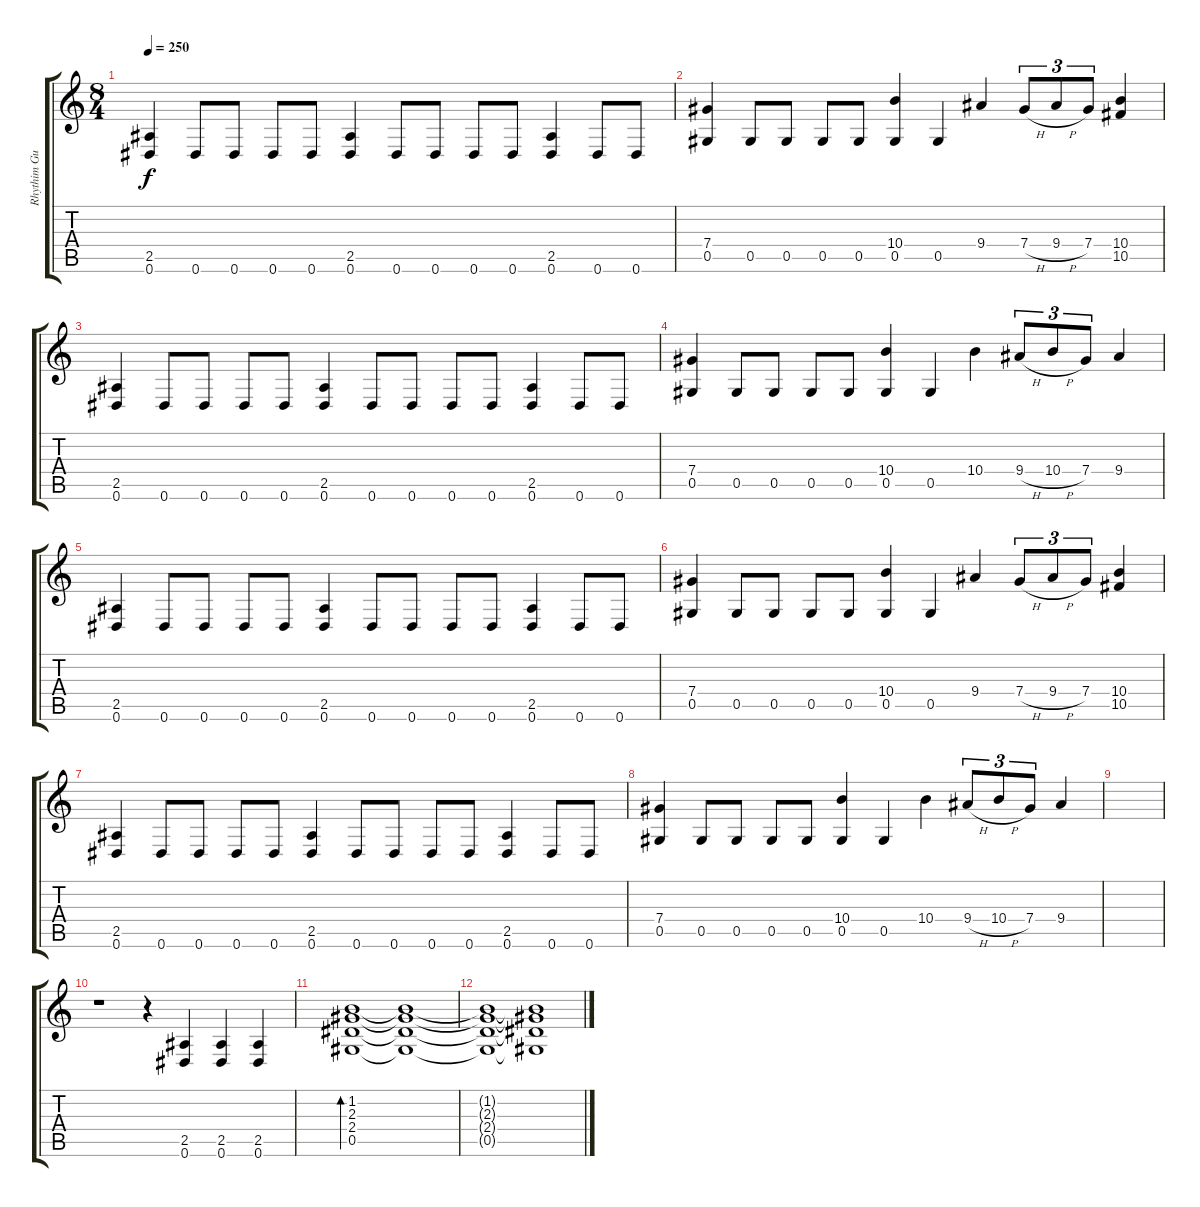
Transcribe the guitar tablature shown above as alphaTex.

\track ("Rhythim Guitar" "Rhythim Gu") {instrument acousticguitarnylon}
\staff {score tabs}
\tuning (Eb4 Bb3 Gb3 Db3 Ab2 Eb2) {hide}
\ts (8 4)
\tempo 250
\clef g2
\ks c
(2.5 0.6).4{dy f instrument electricguitarmuted} 0.6.8 0.6.8 0.6.8 0.6.8 (2.5 0.6).4{instrument distortionguitar} 0.6.8{instrument electricguitarmuted} 0.6.8 0.6.8 0.6.8 (2.5 0.6).4{instrument distortionguitar} 0.6.8{instrument electricguitarmuted} 0.6.8 |
(7.4 0.5).4{instrument distortionguitar} 0.5.8{instrument electricguitarmuted} 0.5.8 0.5.8 0.5.8 (10.4 0.5).4{instrument distortionguitar} 0.5.4{instrument electricguitarmuted} 9.4.4{instrument distortionguitar} 7.4{h}.8{tu (3 2)} 9.4{h}.8{tu (3 2)} 7.4.8{tu (3 2)} (10.4 10.5).4 |
(2.5 0.6).4{instrument electricguitarmuted} 0.6.8 0.6.8 0.6.8 0.6.8 (2.5 0.6).4{instrument distortionguitar} 0.6.8{instrument electricguitarmuted} 0.6.8 0.6.8 0.6.8 (2.5 0.6).4{instrument distortionguitar} 0.6.8{instrument electricguitarmuted} 0.6.8 |
(7.4 0.5).4{instrument distortionguitar} 0.5.8{instrument electricguitarmuted} 0.5.8 0.5.8 0.5.8 (10.4 0.5).4{instrument distortionguitar} 0.5.4{instrument electricguitarmuted} 10.4.4{instrument distortionguitar} 9.4{h}.8{tu (3 2)} 10.4{h}.8{tu (3 2)} 7.4.8{tu (3 2)} 9.4.4 |
(2.5 0.6).4{instrument electricguitarmuted} 0.6.8 0.6.8 0.6.8 0.6.8 (2.5 0.6).4{instrument distortionguitar} 0.6.8{instrument electricguitarmuted} 0.6.8 0.6.8 0.6.8 (2.5 0.6).4{instrument distortionguitar} 0.6.8{instrument electricguitarmuted} 0.6.8 |
(7.4 0.5).4{instrument distortionguitar} 0.5.8{instrument electricguitarmuted} 0.5.8 0.5.8 0.5.8 (10.4 0.5).4{instrument distortionguitar} 0.5.4{instrument electricguitarmuted} 9.4.4{instrument distortionguitar} 7.4{h}.8{tu (3 2)} 9.4{h}.8{tu (3 2)} 7.4.8{tu (3 2)} (10.4 10.5).4 |
(2.5 0.6).4{instrument electricguitarmuted} 0.6.8 0.6.8 0.6.8 0.6.8 (2.5 0.6).4{instrument distortionguitar} 0.6.8{instrument electricguitarmuted} 0.6.8 0.6.8 0.6.8 (2.5 0.6).4{instrument distortionguitar} 0.6.8{instrument electricguitarmuted} 0.6.8 |
(7.4 0.5).4{instrument distortionguitar} 0.5.8{instrument electricguitarmuted} 0.5.8 0.5.8 0.5.8 (10.4 0.5).4{instrument distortionguitar} 0.5.4{instrument electricguitarmuted} 10.4.4{instrument distortionguitar} 9.4{h}.8{tu (3 2)} 10.4{h}.8{tu (3 2)} 7.4.8{tu (3 2)} 9.4.4 |
|
r.1 r.4 (2.5 0.6).4{instrument electricguitarmuted} (2.5 0.6).4 (2.5 0.6).4 |
(1.2 2.3 2.4 0.5).1{bd 480 instrument distortionguitar} (1.2{t} 2.3{t} 2.4{t} 0.5{t}).1 |
(1.2{t} 2.3{t} 2.4{t} 0.5{t}).1 (1.2{t} 2.3{t} 2.4{t} 0.5{t}).1
